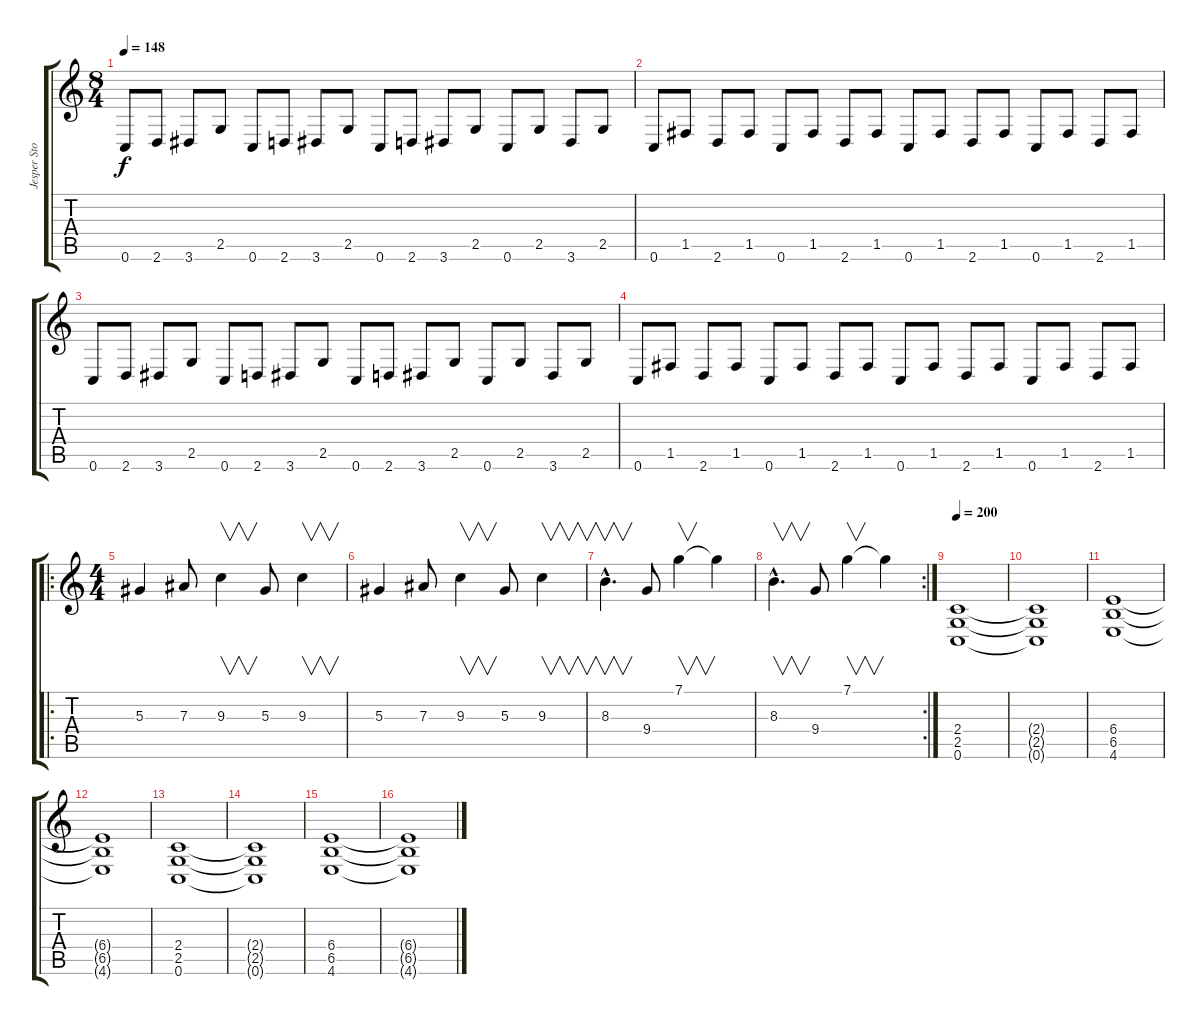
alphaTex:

\track ("Jesper Stormblad" "Jesper Sto") {instrument distortionguitar}
\staff {score tabs}
\tuning (C4 G3 Eb3 Bb2 F2 C2) {hide}
\ts (8 4)
\tempo 148
\clef g2
\ks c
0.6.8{dy f} 2.6.8 3.6.8 2.5.8 0.6.8 2.6.8 3.6.8 2.5.8 0.6.8 2.6.8 3.6.8 2.5.8 0.6.8 2.5.8 3.6.8 2.5.8 |
0.6.8 1.5.8 2.6.8 1.5.8 0.6.8 1.5.8 2.6.8 1.5.8 0.6.8 1.5.8 2.6.8 1.5.8 0.6.8 1.5.8 2.6.8 1.5.8 |
0.6.8 2.6.8 3.6.8 2.5.8 0.6.8 2.6.8 3.6.8 2.5.8 0.6.8 2.6.8 3.6.8 2.5.8 0.6.8 2.5.8 3.6.8 2.5.8 |
0.6.8 1.5.8 2.6.8 1.5.8 0.6.8 1.5.8 2.6.8 1.5.8 0.6.8 1.5.8 2.6.8 1.5.8 0.6.8 1.5.8 2.6.8 1.5.8 |
\ro
\ts (4 4)
5.3.4 7.3.8 9.3.4{v} 5.3.8 9.3.4{v} |
5.3.4 7.3.8 9.3.4{v} 5.3.8 9.3.4{v} |
8.3{hac}.4{v d} 9.4.8 7.1.4{v} 7.1{t}.4 |
\rc 2
8.3{hac}.4{v d} 9.4.8 7.1.4{v} 7.1{t}.4 |
\tempo 200
(2.4 2.5 0.6).1 |
(2.4{t} 2.5{t} 0.6{t}).1 |
(6.4 6.5 4.6).1 |
(6.4{t} 6.5{t} 4.6{t}).1 |
(2.4 2.5 0.6).1 |
(2.4{t} 2.5{t} 0.6{t}).1 |
(6.4 6.5 4.6).1 |
(6.4{t} 6.5{t} 4.6{t}).1
